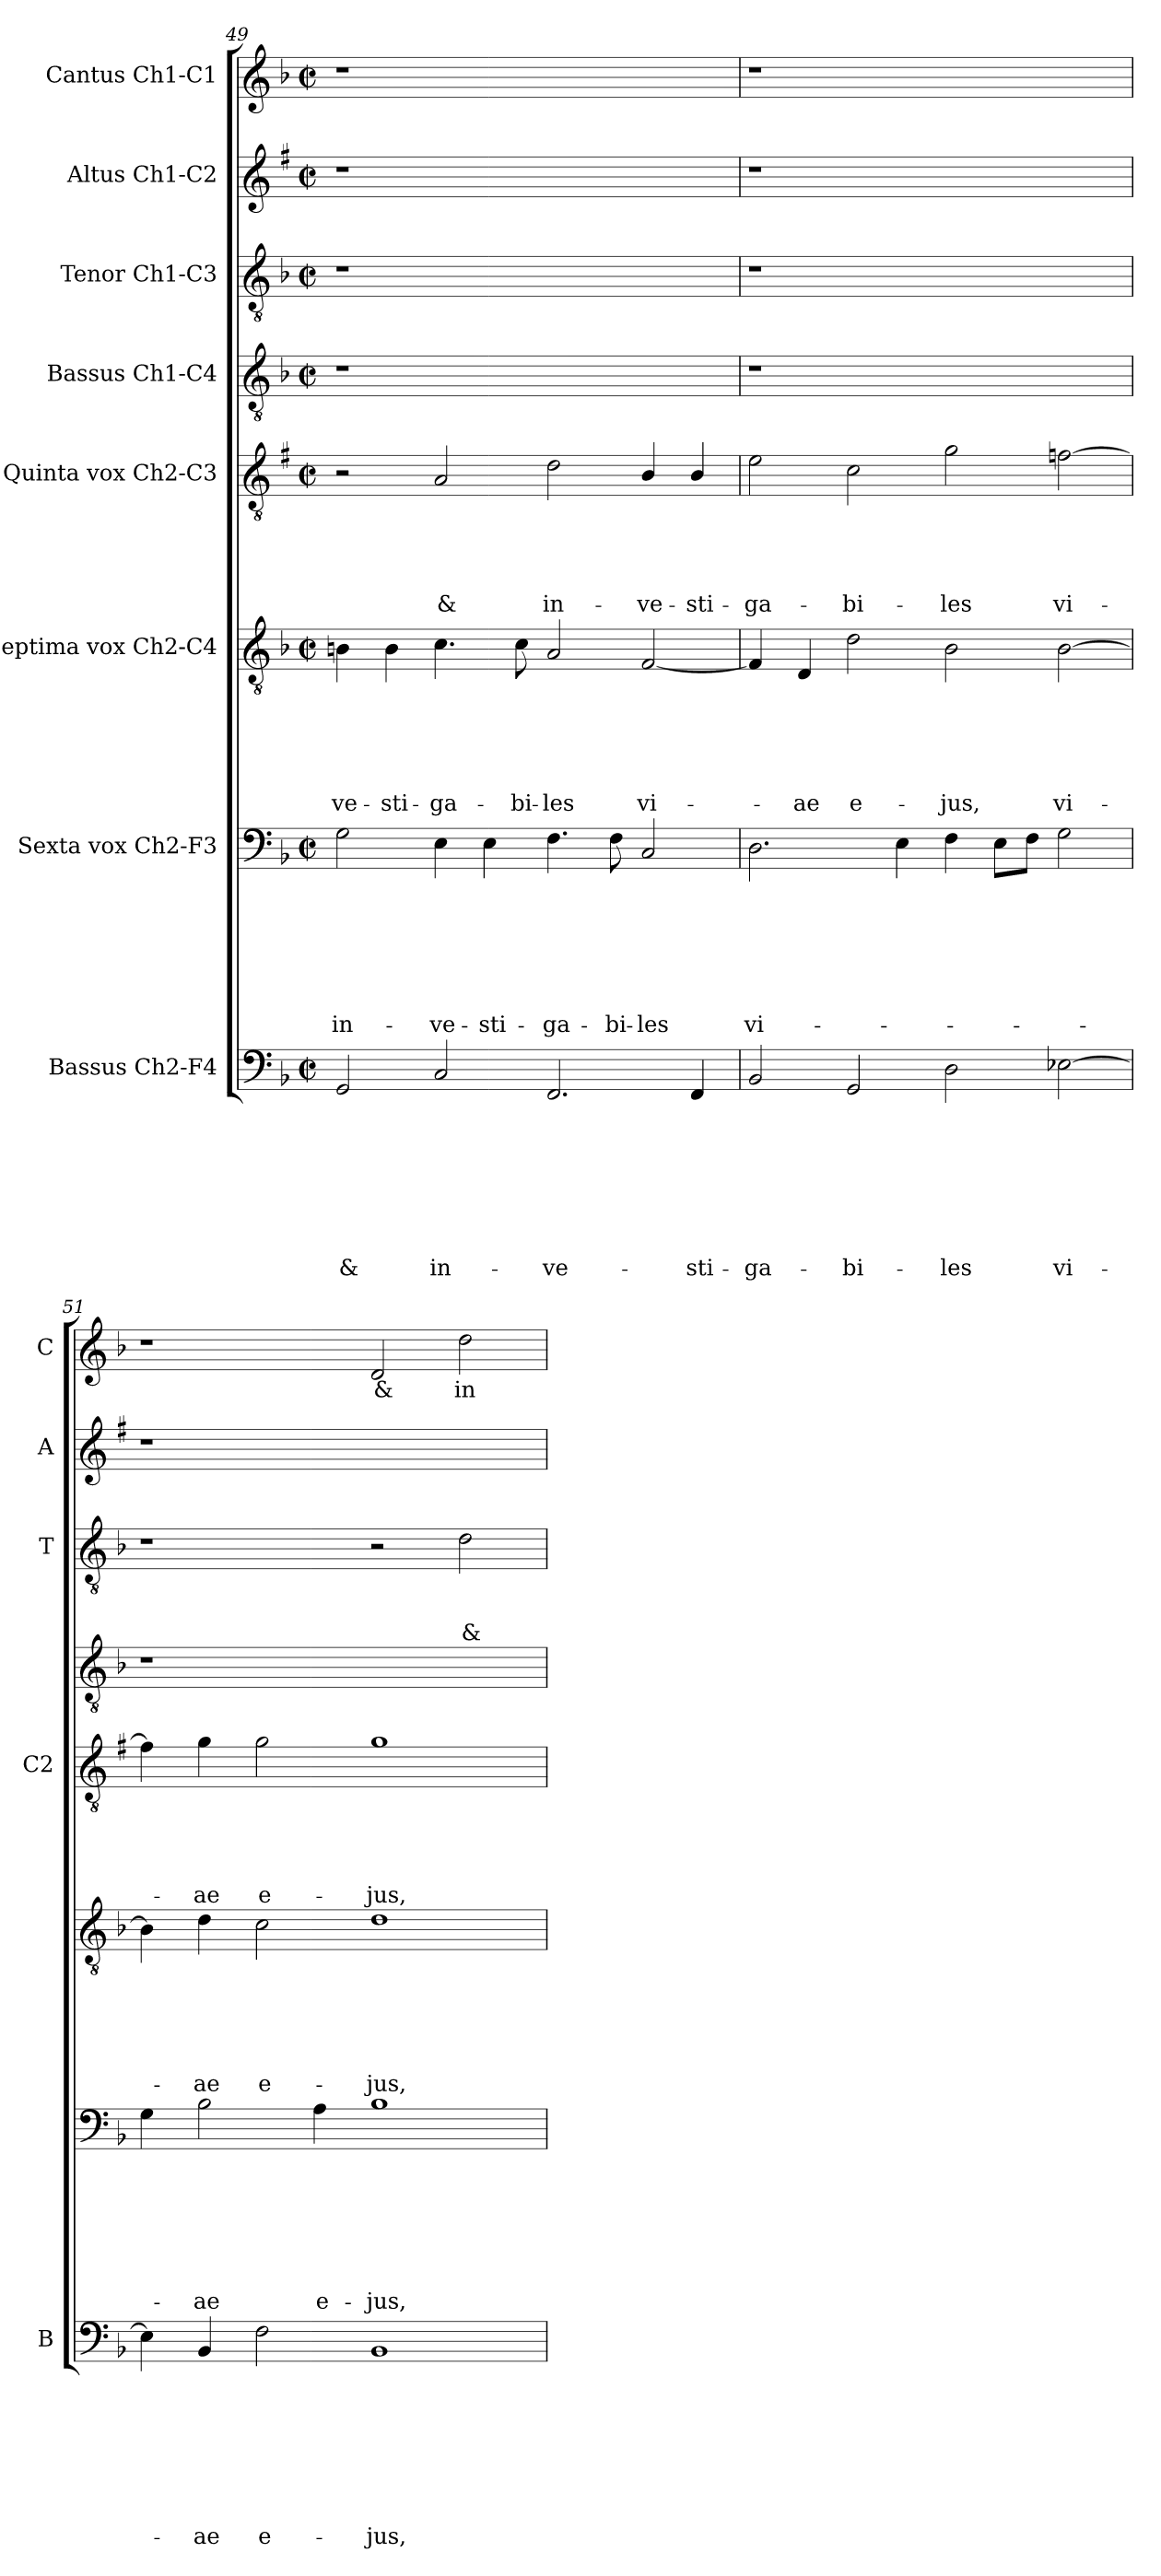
**kern	**text	**text	**text	**text	**text	**text	**text	**text	**kern	**text	**text	**text	**text	**text	**text	**text	**kern	**text	**text	**text	**text	**text	**text	**kern	**text	**text	**text	**text	**text	**kern	**kern	**text	**text	**text	**kern	**kern	**text
*part8	*part8	*part8	*part8	*part8	*part8	*part8	*part8	*part8	*part7	*part7	*part7	*part7	*part7	*part7	*part7	*part7	*part6	*part6	*part6	*part6	*part6	*part6	*part6	*part5	*part5	*part5	*part5	*part5	*part5	*part4	*part3	*part3	*part3	*part3	*part2	*part1	*part1
*staff8	*staff8	*staff8	*staff8	*staff8	*staff8	*staff8	*staff8	*staff8	*staff7	*staff7	*staff7	*staff7	*staff7	*staff7	*staff7	*staff7	*staff6	*staff6	*staff6	*staff6	*staff6	*staff6	*staff6	*staff5	*staff5	*staff5	*staff5	*staff5	*staff5	*staff4	*staff3	*staff3	*staff3	*staff3	*staff2	*staff1	*staff1
*I"Bassus Ch2-F4	*	*	*	*	*	*	*	*	*I"Sexta vox Ch2-F3	*	*	*	*	*	*	*	*I"Septima vox Ch2-C4	*	*	*	*	*	*	*I"Quinta vox Ch2-C3	*	*	*	*	*	*I"Bassus Ch1-C4	*I"Tenor Ch1-C3	*	*	*	*I"Altus Ch1-C2	*I"Cantus Ch1-C1	*
*I'B	*	*	*	*	*	*	*	*	*	*	*	*	*	*	*	*	*	*	*	*	*	*	*	*I'C2	*	*	*	*	*	*	*I'T	*	*	*	*I'A	*I'C	*
*clefF4	*	*	*	*	*	*	*	*	*clefF4	*	*	*	*	*	*	*	*clefGv2	*	*	*	*	*	*	*clefGv2	*	*	*	*	*	*clefGv2	*clefGv2	*	*	*	*clefG2	*clefG2	*
*	*	*	*	*	*	*	*	*	*	*	*	*	*	*	*	*	*	*	*	*	*	*	*	*ITrd1c2	*	*	*	*	*	*	*	*	*	*	*ITrd1c2	*	*
*k[b-]	*	*	*	*	*	*	*	*	*k[b-]	*	*	*	*	*	*	*	*k[b-]	*	*	*	*	*	*	*k[b-]	*	*	*	*	*	*k[b-]	*k[b-]	*	*	*	*k[b-]	*k[b-]	*
*F:	*	*	*	*	*	*	*	*	*F:	*	*	*	*	*	*	*	*F:	*	*	*	*	*	*	*F:	*	*	*	*	*	*F:	*F:	*	*	*	*F:	*F:	*
*M2/2	*	*	*	*	*	*	*	*	*M2/2	*	*	*	*	*	*	*	*M2/2	*	*	*	*	*	*	*M2/2	*	*	*	*	*	*M2/2	*M2/2	*	*	*	*M2/2	*M2/2	*
*met(c|)	*	*	*	*	*	*	*	*	*met(c|)	*	*	*	*	*	*	*	*met(c|)	*	*	*	*	*	*	*met(c|)	*	*	*	*	*	*met(c|)	*met(c|)	*	*	*	*met(c|)	*met(c|)	*
=49	=49	=49	=49	=49	=49	=49	=49	=49	=49	=49	=49	=49	=49	=49	=49	=49	=49	=49	=49	=49	=49	=49	=49	=49	=49	=49	=49	=49	=49	=49	=49	=49	=49	=49	=49	=49	=49
!	!	!	!	!	!	!	!	!LO:LY:b	!	!	!	!	!	!	!	!LO:LY:b	!	!	!	!	!	!	!LO:LY:b	!	!	!	!	!	!	!	!	!	!	!	!	!	!
2GG/	.	.	.	.	.	.	.	&	2G\	.	.	.	.	.	.	in-	4Bn\	.	.	.	.	.	-ve-	2r	.	.	.	.	.	1r	1r	.	.	.	1r	1r	.
!	!	!	!	!	!	!	!	!	!	!	!	!	!	!	!	!	!	!	!	!	!	!	!LO:LY:b	!	!	!	!	!	!	!	!	!	!	!	!	!	!
.	.	.	.	.	.	.	.	.	.	.	.	.	.	.	.	.	4B\	.	.	.	.	.	-sti-	.	.	.	.	.	.	.	.	.	.	.	.	.	.
!	!	!	!	!	!	!	!	!LO:LY:b	!	!	!	!	!	!	!	!LO:LY:b	!	!	!	!	!	!	!LO:LY:b	!	!	!	!	!	!LO:LY:b	!	!	!	!	!	!	!	!
2C/	.	.	.	.	.	.	.	in-	4E\	.	.	.	.	.	.	-ve-	4.c\	.	.	.	.	.	-ga-	2G/	.	.	.	.	&	.	.	.	.	.	.	.	.
!	!	!	!	!	!	!	!	!	!	!	!	!	!	!	!	!LO:LY:b	!	!	!	!	!	!	!	!	!	!	!	!	!	!	!	!	!	!	!	!	!
.	.	.	.	.	.	.	.	.	4E\	.	.	.	.	.	.	-sti-	.	.	.	.	.	.	.	.	.	.	.	.	.	.	.	.	.	.	.	.	.
!	!	!	!	!	!	!	!	!	!	!	!	!	!	!	!	!	!	!	!	!	!	!	!LO:LY:b	!	!	!	!	!	!	!	!	!	!	!	!	!	!
.	.	.	.	.	.	.	.	.	.	.	.	.	.	.	.	.	8c\	.	.	.	.	.	-bi-	.	.	.	.	.	.	.	.	.	.	.	.	.	.
!	!	!	!	!	!	!	!	!LO:LY:b	!	!	!	!	!	!	!	!LO:LY:b	!	!	!	!	!	!	!LO:LY:b	!	!	!	!	!	!LO:LY:b	!	!	!	!	!	!	!	!
2.FF/	.	.	.	.	.	.	.	-ve-	4.F\	.	.	.	.	.	.	-ga-	2A/	.	.	.	.	.	-les	2c\	.	.	.	.	in-	1ryy	1ryy	.	.	.	1ryy	1ryy	.
!	!	!	!	!	!	!	!	!	!	!	!	!	!	!	!	!LO:LY:b	!	!	!	!	!	!	!	!	!	!	!	!	!	!	!	!	!	!	!	!	!
.	.	.	.	.	.	.	.	.	8F\	.	.	.	.	.	.	-bi-	.	.	.	.	.	.	.	.	.	.	.	.	.	.	.	.	.	.	.	.	.
!	!	!	!	!	!	!	!	!	!	!	!	!	!	!	!	!LO:LY:b	!	!	!	!	!	!	!LO:LY:b	!	!	!	!	!	!LO:LY:b	!	!	!	!	!	!	!	!
.	.	.	.	.	.	.	.	.	2C/	.	.	.	.	.	.	-les	[2F/	.	.	.	.	.	vi-	4A/	.	.	.	.	-ve-	.	.	.	.	.	.	.	.
!	!	!	!	!	!	!	!	!LO:LY:b	!	!	!	!	!	!	!	!	!	!	!	!	!	!	!	!	!	!	!	!	!LO:LY:b	!	!	!	!	!	!	!	!
4FF/	.	.	.	.	.	.	.	-sti-	.	.	.	.	.	.	.	.	.	.	.	.	.	.	.	4A/	.	.	.	.	-sti-	.	.	.	.	.	.	.	.
=50	=50	=50	=50	=50	=50	=50	=50	=50	=50	=50	=50	=50	=50	=50	=50	=50	=50	=50	=50	=50	=50	=50	=50	=50	=50	=50	=50	=50	=50	=50	=50	=50	=50	=50	=50	=50	=50
!	!	!	!	!	!	!	!	!LO:LY:b	!	!	!	!	!	!	!	!LO:LY:b	!	!	!	!	!	!	!	!	!	!	!	!	!LO:LY:b	!	!	!	!	!	!	!	!
2BB-/	.	.	.	.	.	.	.	-ga-	2.D\	.	.	.	.	.	.	vi-	4F/]	.	.	.	.	.	.	2d\	.	.	.	.	-ga-	1r	1r	.	.	.	1r	1r	.
!	!	!	!	!	!	!	!	!	!	!	!	!	!	!	!	!	!	!	!	!	!	!	!LO:LY:b	!	!	!	!	!	!	!	!	!	!	!	!	!	!
.	.	.	.	.	.	.	.	.	.	.	.	.	.	.	.	.	4D/	.	.	.	.	.	-ae	.	.	.	.	.	.	.	.	.	.	.	.	.	.
!	!	!	!	!	!	!	!	!LO:LY:b	!	!	!	!	!	!	!	!	!	!	!	!	!	!	!LO:LY:b	!	!	!	!	!	!LO:LY:b	!	!	!	!	!	!	!	!
2GG/	.	.	.	.	.	.	.	-bi-	.	.	.	.	.	.	.	.	2d\	.	.	.	.	.	e-	2B-\	.	.	.	.	-bi-	.	.	.	.	.	.	.	.
.	.	.	.	.	.	.	.	.	4E\	.	.	.	.	.	.	.	.	.	.	.	.	.	.	.	.	.	.	.	.	.	.	.	.	.	.	.	.
!	!	!	!	!	!	!	!	!LO:LY:b	!	!	!	!	!	!	!	!	!	!	!	!	!	!	!LO:LY:b	!	!	!	!	!	!LO:LY:b	!	!	!	!	!	!	!	!
2D\	.	.	.	.	.	.	.	-les	4F\	.	.	.	.	.	.	.	2B-\	.	.	.	.	.	-jus,	2f\	.	.	.	.	-les	1ryy	1ryy	.	.	.	1ryy	1ryy	.
.	.	.	.	.	.	.	.	.	8E\L	.	.	.	.	.	.	.	.	.	.	.	.	.	.	.	.	.	.	.	.	.	.	.	.	.	.	.	.
.	.	.	.	.	.	.	.	.	8F\J	.	.	.	.	.	.	.	.	.	.	.	.	.	.	.	.	.	.	.	.	.	.	.	.	.	.	.	.
!	!	!	!	!	!	!	!	!LO:LY:b	!	!	!	!	!	!	!	!	!	!	!	!	!	!	!LO:LY:b	!	!	!	!	!	!LO:LY:b	!	!	!	!	!	!	!	!
[2E-X\	.	.	.	.	.	.	.	vi-	2G\	.	.	.	.	.	.	.	[2B-\	.	.	.	.	.	vi-	[2e-X\	.	.	.	.	vi-	.	.	.	.	.	.	.	.
!!LO:LB:g=z
=51	=51	=51	=51	=51	=51	=51	=51	=51	=51	=51	=51	=51	=51	=51	=51	=51	=51	=51	=51	=51	=51	=51	=51	=51	=51	=51	=51	=51	=51	=51	=51	=51	=51	=51	=51	=51	=51
4E-\]	.	.	.	.	.	.	.	.	4G\	.	.	.	.	.	.	.	4B-\]	.	.	.	.	.	.	4e-\]	.	.	.	.	.	1r	1r	.	.	.	1r	1r	.
!	!	!	!	!	!	!	!	!LO:LY:b	!	!	!	!	!	!	!	!LO:LY:b	!	!	!	!	!	!	!LO:LY:b	!	!	!	!	!	!LO:LY:b	!	!	!	!	!	!	!	!
4BB-/	.	.	.	.	.	.	.	-ae	2B-\	.	.	.	.	.	.	-ae	4d\	.	.	.	.	.	-ae	4f\	.	.	.	.	-ae	.	.	.	.	.	.	.	.
!	!	!	!	!	!	!	!	!LO:LY:b	!	!	!	!	!	!	!	!	!	!	!	!	!	!	!LO:LY:b	!	!	!	!	!	!LO:LY:b	!	!	!	!	!	!	!	!
2F\	.	.	.	.	.	.	.	e-	.	.	.	.	.	.	.	.	2c\	.	.	.	.	.	e-	2f\	.	.	.	.	e-	.	.	.	.	.	.	.	.
!	!	!	!	!	!	!	!	!	!	!	!	!	!	!	!	!LO:LY:b	!	!	!	!	!	!	!	!	!	!	!	!	!	!	!	!	!	!	!	!	!
.	.	.	.	.	.	.	.	.	4A\	.	.	.	.	.	.	e-	.	.	.	.	.	.	.	.	.	.	.	.	.	.	.	.	.	.	.	.	.
!	!	!	!	!	!	!	!	!LO:LY:b	!	!	!	!	!	!	!	!LO:LY:b	!	!	!	!	!	!	!LO:LY:b	!	!	!	!	!	!LO:LY:b	!	!	!	!	!	!	!	!LO:LY:b
1BB-	.	.	.	.	.	.	.	-jus,	1B-	.	.	.	.	.	.	-jus,	1d	.	.	.	.	.	-jus,	1f	.	.	.	.	-jus,	1ryy	2r	.	.	.	1ryy	2d/	&
!	!	!	!	!	!	!	!	!	!	!	!	!	!	!	!	!	!	!	!	!	!	!	!	!	!	!	!	!	!	!	!	!	!	!LO:LY:b	!	!	!LO:LY:b
.	.	.	.	.	.	.	.	.	.	.	.	.	.	.	.	.	.	.	.	.	.	.	.	.	.	.	.	.	.	.	2d\	.	.	&	.	2dd\	in-
=	=	=	=	=	=	=	=	=	=	=	=	=	=	=	=	=	=	=	=	=	=	=	=	=	=	=	=	=	=	=	=	=	=	=	=	=	=
*-	*-	*-	*-	*-	*-	*-	*-	*-	*-	*-	*-	*-	*-	*-	*-	*-	*-	*-	*-	*-	*-	*-	*-	*-	*-	*-	*-	*-	*-	*-	*-	*-	*-	*-	*-	*-	*-
